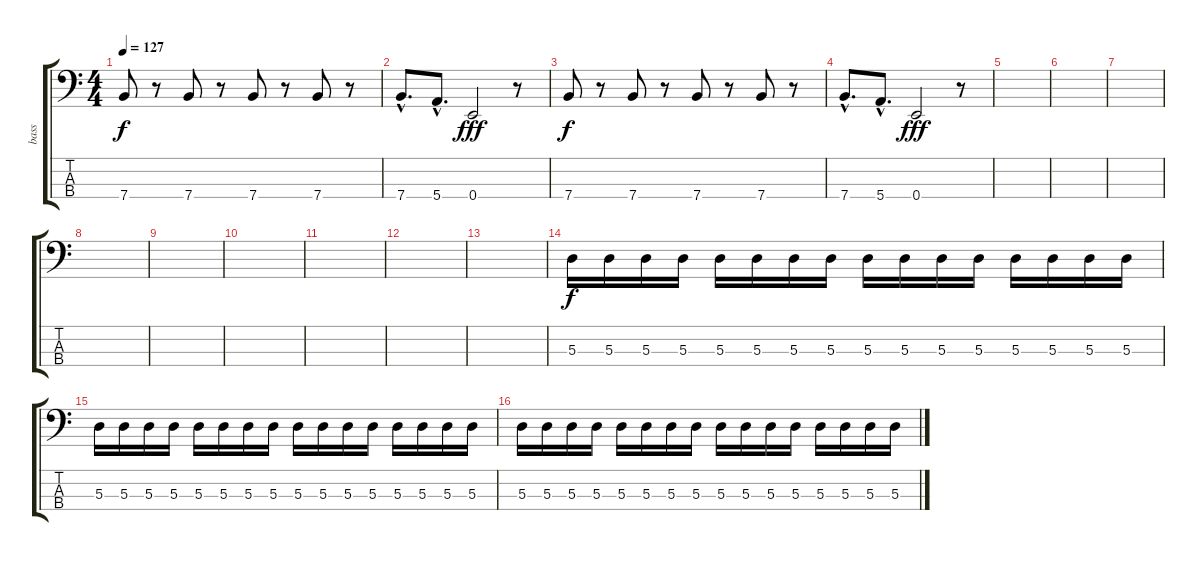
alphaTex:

\track ("bass" "bass") {instrument electricbasspick}
\staff {score tabs}
\tuning (G2 D2 A1 E1) {hide}
\ts (4 4)
\tempo 127
\clef f4
\ks c
7.4.8{dy f} r.8 7.4.8 r.8 7.4.8 r.8 7.4.8 r.8 |
7.4{hac}.8{d} 5.4{hac}.8{d} 0.4.2{dy fff} r.8 |
7.4.8{dy f} r.8 7.4.8 r.8 7.4.8 r.8 7.4.8 r.8 |
7.4{hac}.8{d} 5.4{hac}.8{d} 0.4.2{dy fff} r.8 |
|
|
|
|
|
|
|
|
|
5.3.16{dy f} 5.3.16 5.3.16 5.3.16 5.3.16 5.3.16 5.3.16 5.3.16 5.3.16 5.3.16 5.3.16 5.3.16 5.3.16 5.3.16 5.3.16 5.3.16 |
5.3.16 5.3.16 5.3.16 5.3.16 5.3.16 5.3.16 5.3.16 5.3.16 5.3.16 5.3.16 5.3.16 5.3.16 5.3.16 5.3.16 5.3.16 5.3.16 |
5.3.16 5.3.16 5.3.16 5.3.16 5.3.16 5.3.16 5.3.16 5.3.16 5.3.16 5.3.16 5.3.16 5.3.16 5.3.16 5.3.16 5.3.16 5.3.16
